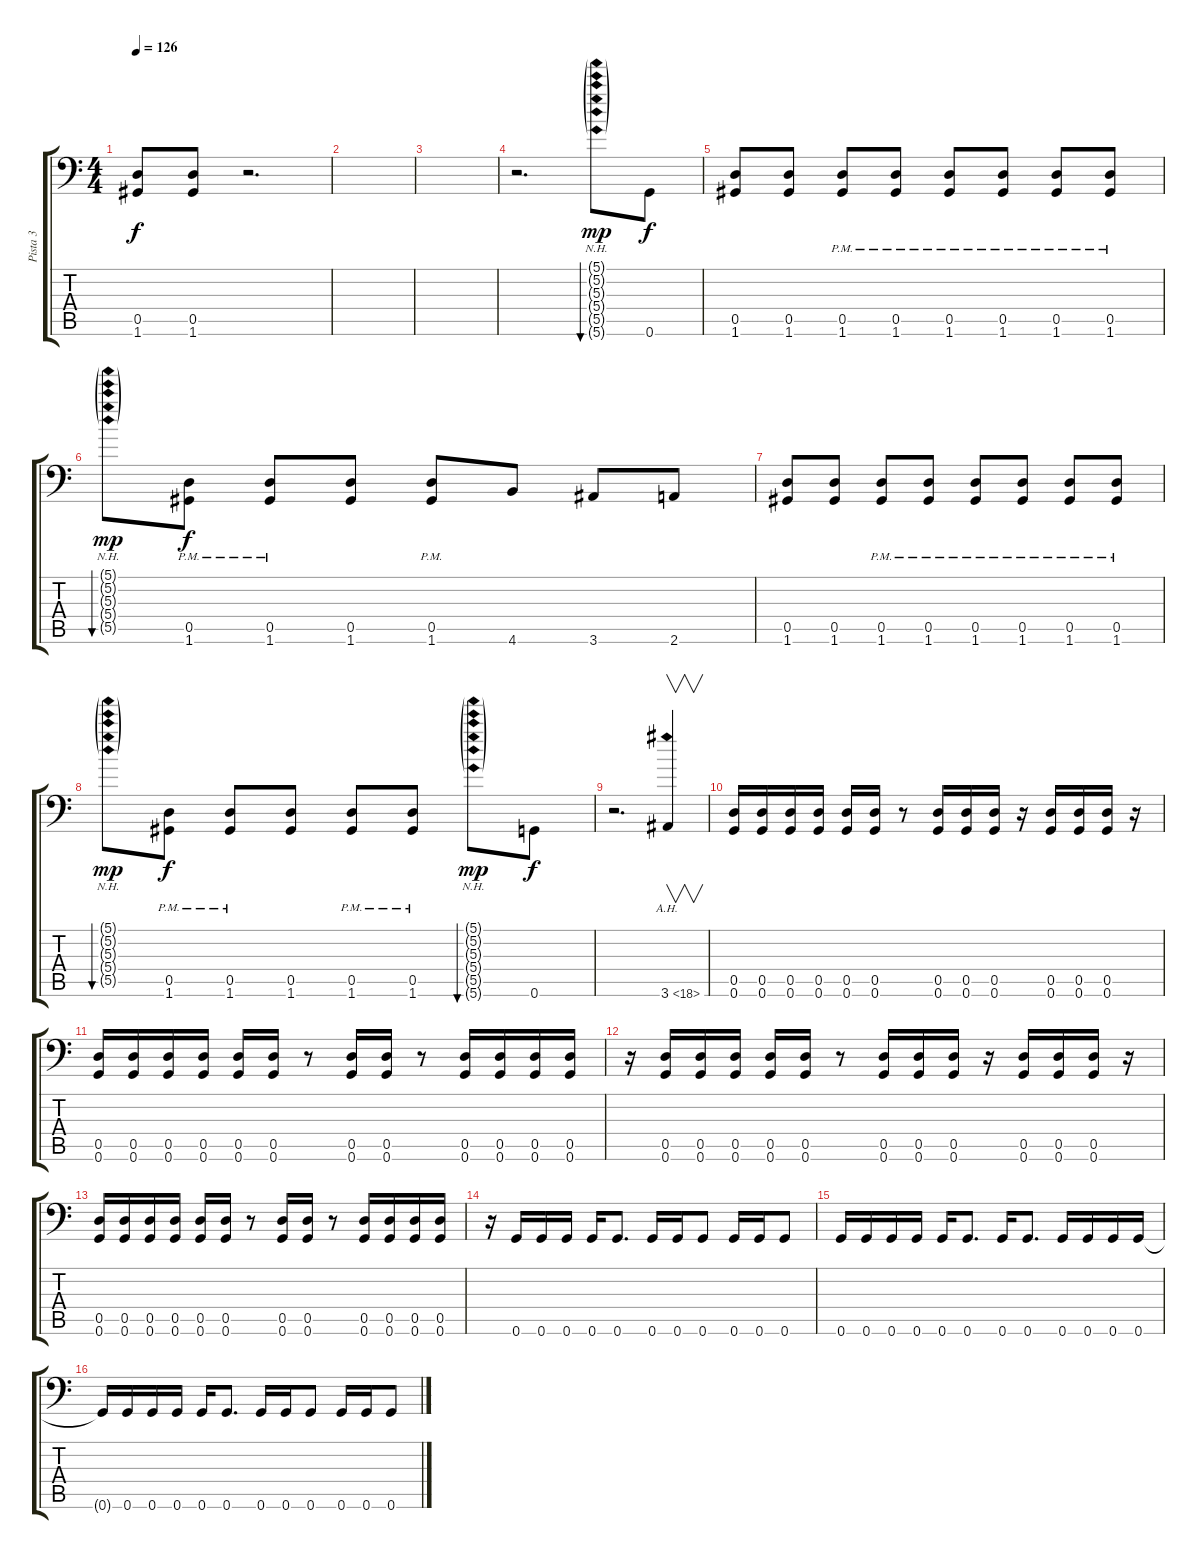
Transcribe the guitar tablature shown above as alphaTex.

\track ("Pista 3" "Pista 3") {instrument distortionguitar}
\staff {score tabs}
\tuning (A3 E3 C3 G2 D2 G1) {hide}
\ts (4 4)
\tempo 126
\clef f4
\ks c
(0.5 1.6).8{dy f} (0.5 1.6).8 r.2{d} |
|
|
r.2{d} (5.1{nh g} 5.2{nh g} 5.3{nh g} 5.4{nh g} 5.5{nh g} 5.6{nh g}).8{bu 240 dy mp} 0.6.8{dy f} |
(0.5 1.6).8 (0.5 1.6).8 (0.5{pm} 1.6{pm}).8 (0.5{pm} 1.6{pm}).8 (0.5{pm} 1.6{pm}).8 (0.5{pm} 1.6{pm}).8 (0.5{pm} 1.6{pm}).8 (0.5{pm} 1.6{pm}).8 |
(5.1{nh g} 5.2{nh g} 5.3{nh g} 5.4{nh g} 5.5{nh g}).8{bu 120 dy mp} (0.5{pm} 1.6{pm}).8{dy f} (0.5{pm} 1.6{pm}).8 (0.5 1.6).8 (0.5{pm} 1.6{pm}).8 4.6.8 3.6.8 2.6.8 |
(0.5 1.6).8 (0.5 1.6).8 (0.5{pm} 1.6{pm}).8 (0.5{pm} 1.6{pm}).8 (0.5{pm} 1.6{pm}).8 (0.5{pm} 1.6{pm}).8 (0.5{pm} 1.6{pm}).8 (0.5{pm} 1.6{pm}).8 |
(5.1{nh g} 5.2{nh g} 5.3{nh g} 5.4{nh g} 5.5{nh g}).8{bu 120 dy mp} (0.5{pm} 1.6{pm}).8{dy f} (0.5{pm} 1.6{pm}).8 (0.5 1.6).8 (0.5{pm} 1.6{pm}).8 (0.5{pm} 1.6{pm}).8 (5.1{nh g} 5.2{nh g} 5.3{nh g} 5.4{nh g} 5.5{nh g} 5.6{nh g}).8{bu 240 dy mp} 0.6.8{dy f} |
r.2{d} 3.6{ah 15}.4{v} |
(0.5 0.6).16 (0.5 0.6).16 (0.5 0.6).16 (0.5 0.6).16 (0.5 0.6).16 (0.5 0.6).16 r.8 (0.5 0.6).16 (0.5 0.6).16 (0.5 0.6).16 r.16 (0.5 0.6).16 (0.5 0.6).16 (0.5 0.6).16 r.16 |
(0.5 0.6).16 (0.5 0.6).16 (0.5 0.6).16 (0.5 0.6).16 (0.5 0.6).16 (0.5 0.6).16 r.8 (0.5 0.6).16 (0.5 0.6).16 r.8 (0.5 0.6).16 (0.5 0.6).16 (0.5 0.6).16 (0.5 0.6).16 |
r.16 (0.5 0.6).16 (0.5 0.6).16 (0.5 0.6).16 (0.5 0.6).16 (0.5 0.6).16 r.8 (0.5 0.6).16 (0.5 0.6).16 (0.5 0.6).16 r.16 (0.5 0.6).16 (0.5 0.6).16 (0.5 0.6).16 r.16 |
(0.5 0.6).16 (0.5 0.6).16 (0.5 0.6).16 (0.5 0.6).16 (0.5 0.6).16 (0.5 0.6).16 r.8 (0.5 0.6).16 (0.5 0.6).16 r.8 (0.5 0.6).16 (0.5 0.6).16 (0.5 0.6).16 (0.5 0.6).16 |
r.16 0.6.16 0.6.16 0.6.16 0.6.16 0.6.8{d} 0.6.16 0.6.16 0.6.8 0.6.16 0.6.16 0.6.8 |
0.6.16 0.6.16 0.6.16 0.6.16 0.6.16 0.6.8{d} 0.6.16 0.6.8{d} 0.6.16 0.6.16 0.6.16 0.6.16 |
0.6{t}.16 0.6.16 0.6.16 0.6.16 0.6.16 0.6.8{d} 0.6.16 0.6.16 0.6.8 0.6.16 0.6.16 0.6.8
